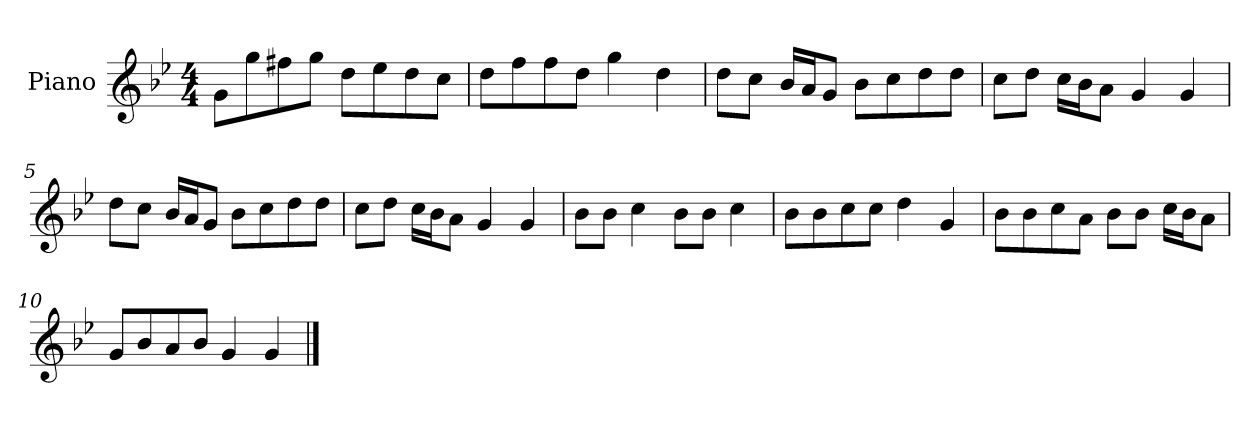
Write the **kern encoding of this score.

**kern
*part1
*staff1
*I"Piano
*I'P-no
*clefG2
*k[b-e-]
*M4/4
*MM90
=1
8g\L
8gg\
8ff#X\
8gg\J
8dd\L
8ee-\
8dd\
8cc\J
=2
8dd\L
8ff\
8ff\
8dd\J
4gg\
4dd\
=3
8dd\L
8cc\J
16b-/LL
16a/J
8g/J
8b-\L
8cc\
8dd\
8dd\J
=4
8cc\L
8dd\J
16cc\LL
16b-\J
8a\J
4g/
4g/
=5
8dd\L
8cc\J
16b-/LL
16a/J
8g/J
8b-\L
8cc\
8dd\
8dd\J
!!LO:LB:g=z
=6
8cc\L
8dd\J
16cc\LL
16b-\J
8a\J
4g/
4g/
=7
8b-\L
8b-\J
4cc\
8b-\L
8b-\J
4cc\
=8
8b-\L
8b-\
8cc\
8cc\J
4dd\
4g/
=9
8b-\L
8b-\
8cc\
8a\J
8b-\L
8b-\J
16cc\LL
16b-\J
8a\J
=10
8g/L
8b-/
8a/
8b-/J
4g/
4g/
==
*-
